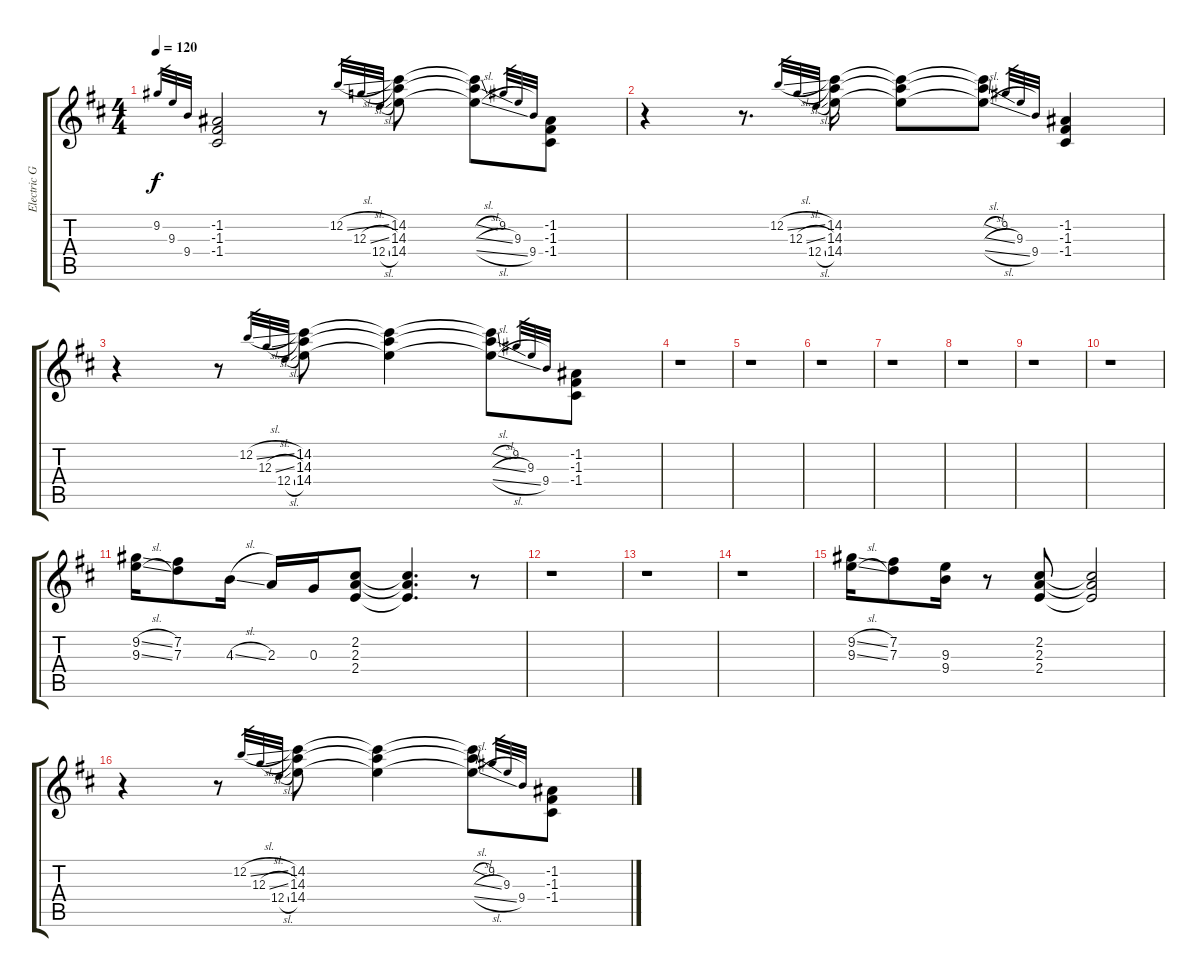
\track ("Electric Guitar 3" "Electric G") {instrument overdrivenguitar}
\staff {score tabs}
\tuning (E4 B3 G3 D3 A2 E2) {hide}
\ts (4 4)
\tempo 120
\clef g2
\ks d
9.2.32{gr dy f} 9.3.32{gr} 9.4.32{gr} (-1.2 -1.3 -1.4).2 r.8 12.2{sl}.32{gr} 12.3{sl}.32{gr} 12.4{sl}.32{gr} (14.2 14.3 14.4).8 (14.2{sl t} 14.3{sl t} 14.4{sl t}).8 9.2.32{gr} 9.3.32{gr} 9.4.32{gr} (-1.2 -1.3 -1.4).8 |
r.4 r.8{d} 12.2{sl}.32{gr} 12.3{sl}.32{gr} 12.4{sl}.32{gr} (14.2 14.3 14.4).16 (14.2{t} 14.3{t} 14.4{t}).8 (14.2{sl t} 14.3{sl t} 14.4{sl t}).8 9.2.32{gr} 9.3.32{gr} 9.4.32{gr} (-1.2 -1.3 -1.4).4 |
r.4 r.8 12.2{sl}.32{gr} 12.3{sl}.32{gr} 12.4{sl}.32{gr} (14.2 14.3 14.4).8 (14.2{t} 14.3{t} 14.4{t}).4 (14.2{sl t} 14.3{sl t} 14.4{sl t}).8 9.2.32{gr} 9.3.32{gr} 9.4.32{gr} (-1.2 -1.3 -1.4).8 |
r.1 |
r.1 |
r.1 |
r.1 |
r.1 |
r.1 |
r.1 |
(9.2{sl} 9.3{sl}).16 (7.2 7.3).8 4.3{sl}.16 2.3.16 0.3.16 (2.2 2.3 2.4).8 (2.2{t} 2.3{t} 2.4{t}).4{d} r.8 |
r.1 |
r.1 |
r.1 |
(9.2{sl} 9.3{sl}).16 (7.2 7.3).8 (9.3 9.4).16 r.8 (2.2 2.3 2.4).8 (2.2{t} 2.3{t} 2.4{t}).2 |
r.4 r.8 12.2{sl}.32{gr} 12.3{sl}.32{gr} 12.4{sl}.32{gr} (14.2 14.3 14.4).8 (14.2{t} 14.3{t} 14.4{t}).4 (14.2{sl t} 14.3{sl t} 14.4{sl t}).8 9.2.32{gr} 9.3.32{gr} 9.4.32{gr} (-1.2 -1.3 -1.4).8
